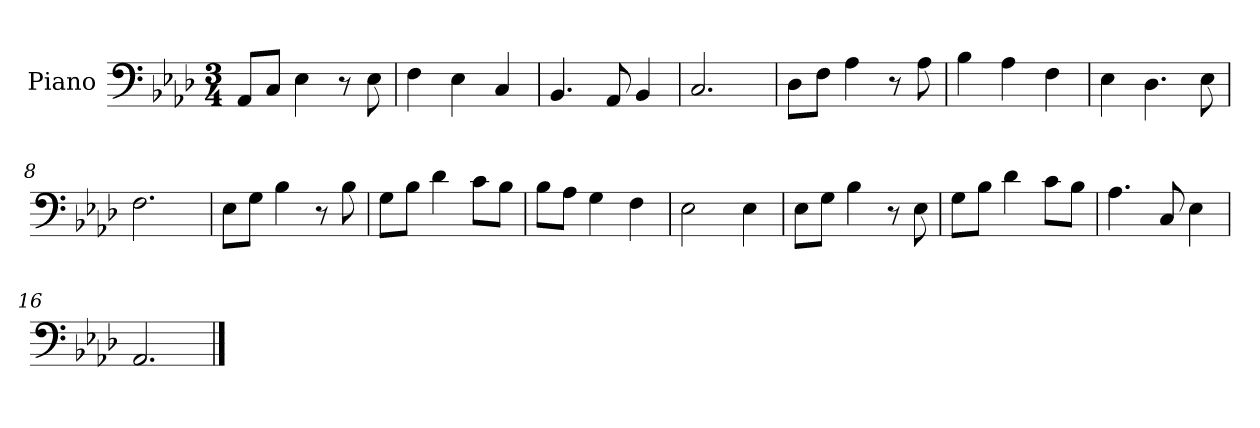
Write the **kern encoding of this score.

**kern
*part1
*staff1
*I"Piano
*I'Pno.
*clefF4
*k[b-e-a-d-]
*M3/4
*MM120
=1
8AA-/L
8C/J
4E-\
8r
8E-\
=2
4F\
4E-\
4C/
=3
4.BB-/
8AA-/
4BB-/
=4
2.C/
=5
8D-\L
8F\J
4A-\
8r
8A-\
=6
4B-\
4A-\
4F\
=7
4E-\
4.D-\
8E-\
=8
2.F\
=9
8E-\L
8G\J
4B-\
8r
8B-\
=10
8G\L
8B-\J
4d-\
8c\L
8B-\J
!!LO:LB:g=z
=11
8B-\L
8A-\J
4G\
4F\
=12
2E-\
4E-\
=13
8E-\L
8G\J
4B-\
8r
8E-\
=14
8G\L
8B-\J
4d-\
8c\L
8B-\J
=15
4.A-\
8C/
4E-\
=16
2.AA-/
==
*-
